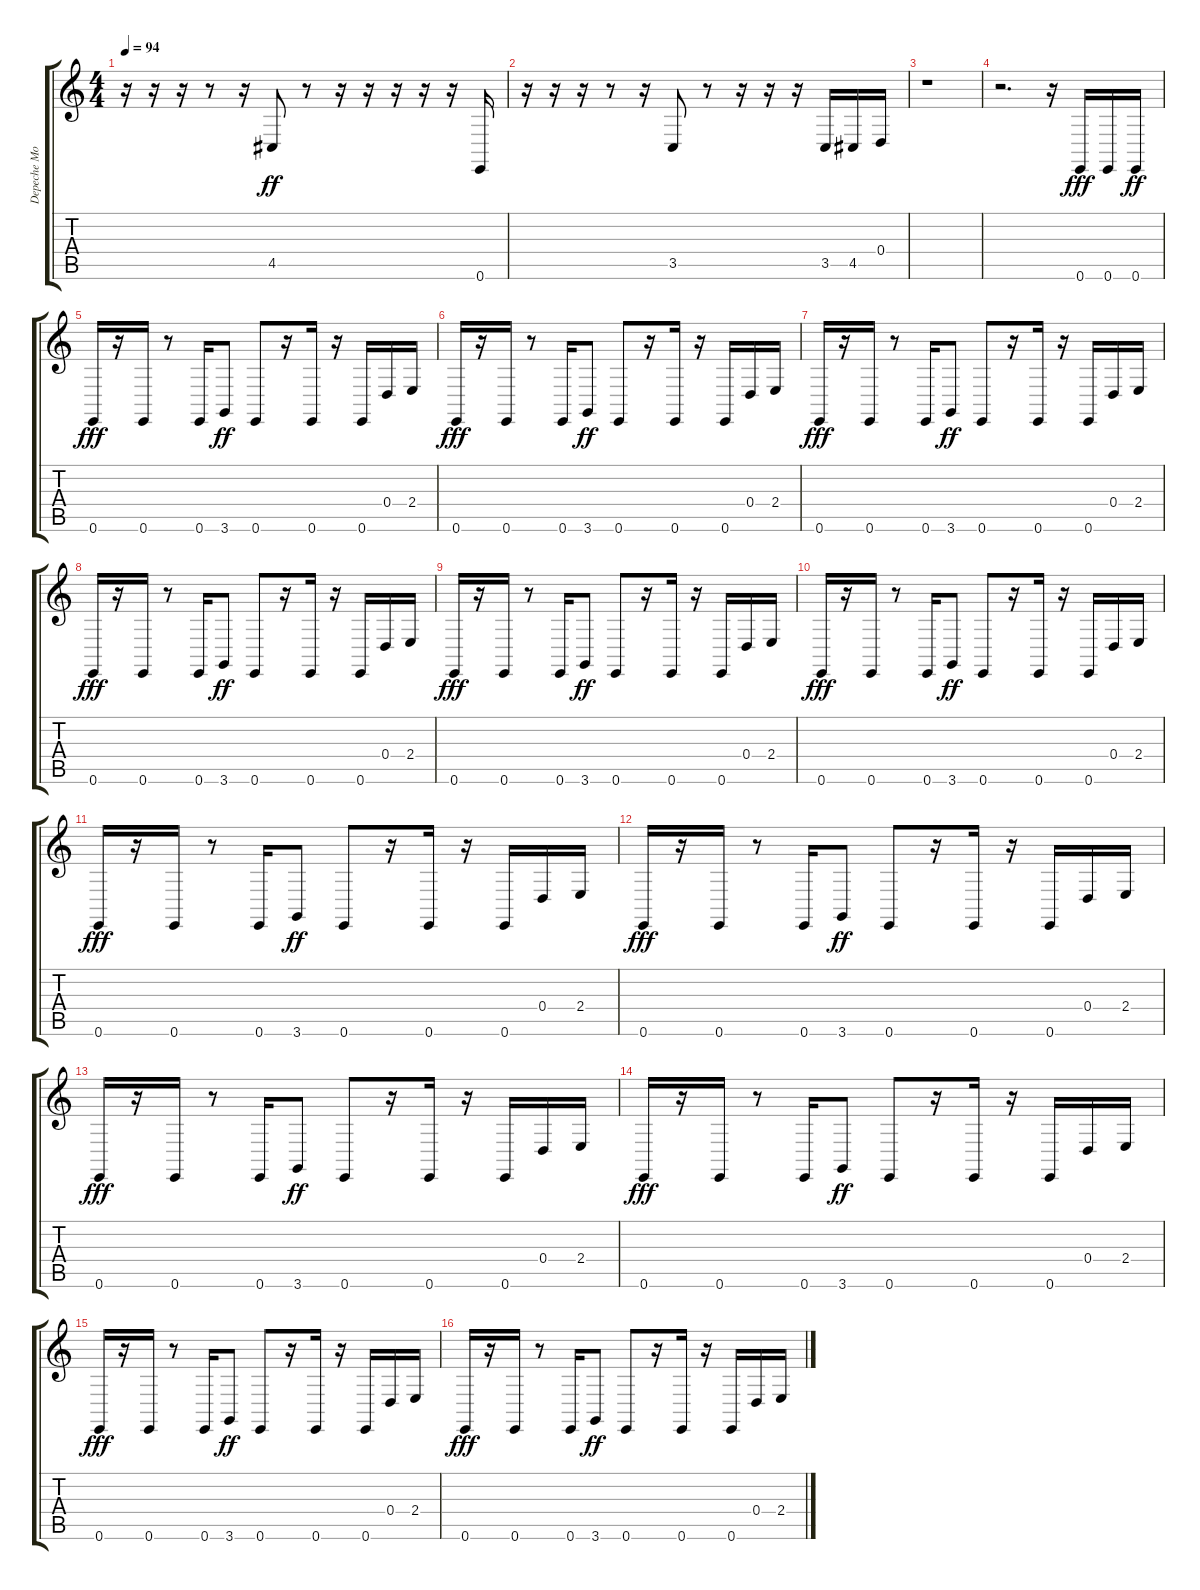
\track ("Depeche Mode" "Depeche Mo") {instrument rockorgan}
\staff {score tabs}
\tuning (E4 B3 G3 D3 A2 E2) {hide}
\ts (4 4)
\tempo 94
\clef g2
\ks c
r.16{dy ff} r.16 r.16 r.8 r.16 4.5.8 r.8 r.16 r.16 r.16 r.16 r.16 0.6.16 |
r.16 r.16 r.16 r.8 r.16 3.5.8 r.8 r.16 r.16 r.16 3.5.16 4.5.16 0.4.16 |
r.1 |
r.2{d} r.16 0.6.16{dy fff} 0.6.16 0.6.16{dy ff} |
0.6.16{dy fff} r.16 0.6.16 r.8 0.6.16 3.6.8{dy ff} 0.6.8 r.16 0.6.16 r.16 0.6.16 0.4.16 2.4.16 |
0.6.16{dy fff} r.16 0.6.16 r.8 0.6.16 3.6.8{dy ff} 0.6.8 r.16 0.6.16 r.16 0.6.16 0.4.16 2.4.16 |
0.6.16{dy fff} r.16 0.6.16 r.8 0.6.16 3.6.8{dy ff} 0.6.8 r.16 0.6.16 r.16 0.6.16 0.4.16 2.4.16 |
0.6.16{dy fff} r.16 0.6.16 r.8 0.6.16 3.6.8{dy ff} 0.6.8 r.16 0.6.16 r.16 0.6.16 0.4.16 2.4.16 |
0.6.16{dy fff} r.16 0.6.16 r.8 0.6.16 3.6.8{dy ff} 0.6.8 r.16 0.6.16 r.16 0.6.16 0.4.16 2.4.16 |
0.6.16{dy fff} r.16 0.6.16 r.8 0.6.16 3.6.8{dy ff} 0.6.8 r.16 0.6.16 r.16 0.6.16 0.4.16 2.4.16 |
0.6.16{dy fff} r.16 0.6.16 r.8 0.6.16 3.6.8{dy ff} 0.6.8 r.16 0.6.16 r.16 0.6.16 0.4.16 2.4.16 |
0.6.16{dy fff} r.16 0.6.16 r.8 0.6.16 3.6.8{dy ff} 0.6.8 r.16 0.6.16 r.16 0.6.16 0.4.16 2.4.16 |
0.6.16{dy fff} r.16 0.6.16 r.8 0.6.16 3.6.8{dy ff} 0.6.8 r.16 0.6.16 r.16 0.6.16 0.4.16 2.4.16 |
0.6.16{dy fff} r.16 0.6.16 r.8 0.6.16 3.6.8{dy ff} 0.6.8 r.16 0.6.16 r.16 0.6.16 0.4.16 2.4.16 |
0.6.16{dy fff} r.16 0.6.16 r.8 0.6.16 3.6.8{dy ff} 0.6.8 r.16 0.6.16 r.16 0.6.16 0.4.16 2.4.16 |
0.6.16{dy fff} r.16 0.6.16 r.8 0.6.16 3.6.8{dy ff} 0.6.8 r.16 0.6.16 r.16 0.6.16 0.4.16 2.4.16
